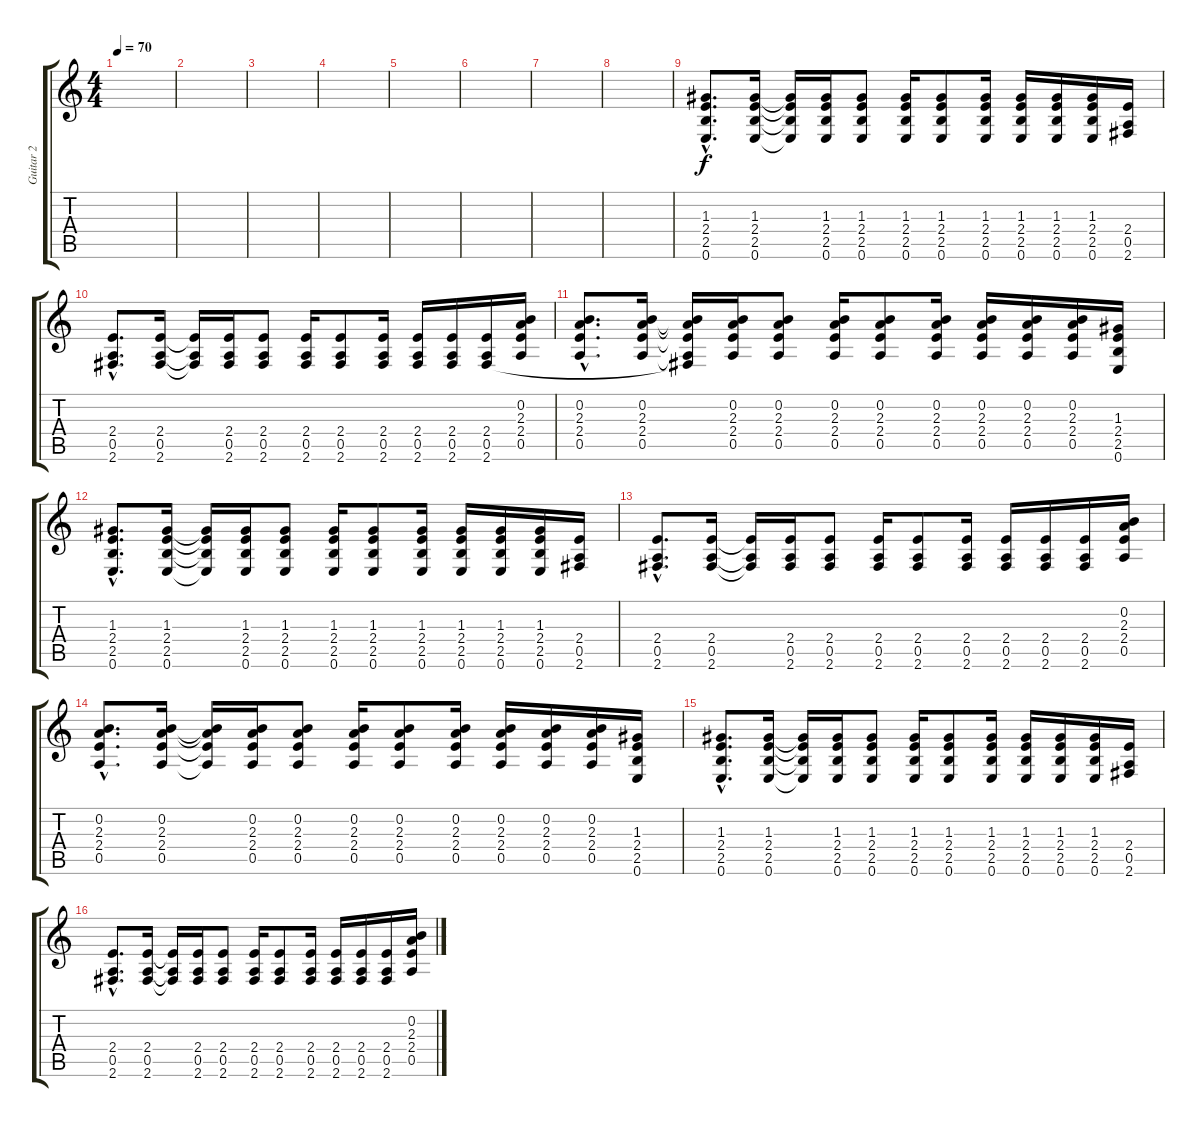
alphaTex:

\track ("Guitar 2" "Guitar 2") {instrument overdrivenguitar}
\staff {score tabs}
\tuning (E4 B3 G3 D3 A2 E2) {hide}
\ts (4 4)
\tempo 70
\clef g2
\ks c
|
|
|
|
|
|
|
|
(1.3{hac} 2.4{hac} 2.5{hac} 0.6{hac}).8{d} (1.3 2.4 2.5 0.6).16 (1.3{t} 2.4{t} 2.5{t} 0.6{t}).16 (1.3 2.4 2.5 0.6).16 (1.3 2.4 2.5 0.6).8 (1.3 2.4 2.5 0.6).16 (1.3 2.4 2.5 0.6).8 (1.3 2.4 2.5 0.6).16 (1.3 2.4 2.5 0.6).16 (1.3 2.4 2.5 0.6).16 (1.3 2.4 2.5 0.6).16 (2.4 0.5 2.6).16 |
(2.4{hac} 0.5{hac} 2.6{hac}).8{d} (2.4 0.5 2.6).16 (2.4{t} 0.5{t} 2.6{t}).16 (2.4 0.5 2.6).16 (2.4 0.5 2.6).8 (2.4 0.5 2.6).16 (2.4 0.5 2.6).8 (2.4 0.5 2.6).16 (2.4 0.5 2.6).16 (2.4 0.5 2.6).16 (2.4 0.5 2.6).16 (0.2 2.3 2.4 0.5).16 |
(0.2{hac} 2.3{hac} 2.4{hac} 0.5{hac}).8{d} (0.2 2.3 2.4 0.5).16 (0.2{t} 2.3{t} 2.4{t} 0.5{t} 2.6{t}).16 (0.2 2.3 2.4 0.5).16 (0.2 2.3 2.4 0.5).8 (0.2 2.3 2.4 0.5).16 (0.2 2.3 2.4 0.5).8 (0.2 2.3 2.4 0.5).16 (0.2 2.3 2.4 0.5).16 (0.2 2.3 2.4 0.5).16 (0.2 2.3 2.4 0.5).16 (1.3 2.4 2.5 0.6).16 |
(1.3{hac} 2.4{hac} 2.5{hac} 0.6{hac}).8{d} (1.3 2.4 2.5 0.6).16 (1.3{t} 2.4{t} 2.5{t} 0.6{t}).16 (1.3 2.4 2.5 0.6).16 (1.3 2.4 2.5 0.6).8 (1.3 2.4 2.5 0.6).16 (1.3 2.4 2.5 0.6).8 (1.3 2.4 2.5 0.6).16 (1.3 2.4 2.5 0.6).16 (1.3 2.4 2.5 0.6).16 (1.3 2.4 2.5 0.6).16 (2.4 0.5 2.6).16 |
(2.4{hac} 0.5{hac} 2.6{hac}).8{d} (2.4 0.5 2.6).16 (2.4{t} 0.5{t} 2.6{t}).16 (2.4 0.5 2.6).16 (2.4 0.5 2.6).8 (2.4 0.5 2.6).16 (2.4 0.5 2.6).8 (2.4 0.5 2.6).16 (2.4 0.5 2.6).16 (2.4 0.5 2.6).16 (2.4 0.5 2.6).16 (0.2 2.3 2.4 0.5).16 |
(0.2{hac} 2.3{hac} 2.4{hac} 0.5{hac}).8{d} (0.2 2.3 2.4 0.5).16 (0.2{t} 2.3{t} 2.4{t} 0.5{t}).16 (0.2 2.3 2.4 0.5).16 (0.2 2.3 2.4 0.5).8 (0.2 2.3 2.4 0.5).16 (0.2 2.3 2.4 0.5).8 (0.2 2.3 2.4 0.5).16 (0.2 2.3 2.4 0.5).16 (0.2 2.3 2.4 0.5).16 (0.2 2.3 2.4 0.5).16 (1.3 2.4 2.5 0.6).16 |
(1.3{hac} 2.4{hac} 2.5{hac} 0.6{hac}).8{d} (1.3 2.4 2.5 0.6).16 (1.3{t} 2.4{t} 2.5{t} 0.6{t}).16 (1.3 2.4 2.5 0.6).16 (1.3 2.4 2.5 0.6).8 (1.3 2.4 2.5 0.6).16 (1.3 2.4 2.5 0.6).8 (1.3 2.4 2.5 0.6).16 (1.3 2.4 2.5 0.6).16 (1.3 2.4 2.5 0.6).16 (1.3 2.4 2.5 0.6).16 (2.4 0.5 2.6).16 |
(2.4{hac} 0.5{hac} 2.6{hac}).8{d} (2.4 0.5 2.6).16 (2.4{t} 0.5{t} 2.6{t}).16 (2.4 0.5 2.6).16 (2.4 0.5 2.6).8 (2.4 0.5 2.6).16 (2.4 0.5 2.6).8 (2.4 0.5 2.6).16 (2.4 0.5 2.6).16 (2.4 0.5 2.6).16 (2.4 0.5 2.6).16 (0.2 2.3 2.4 0.5).16
